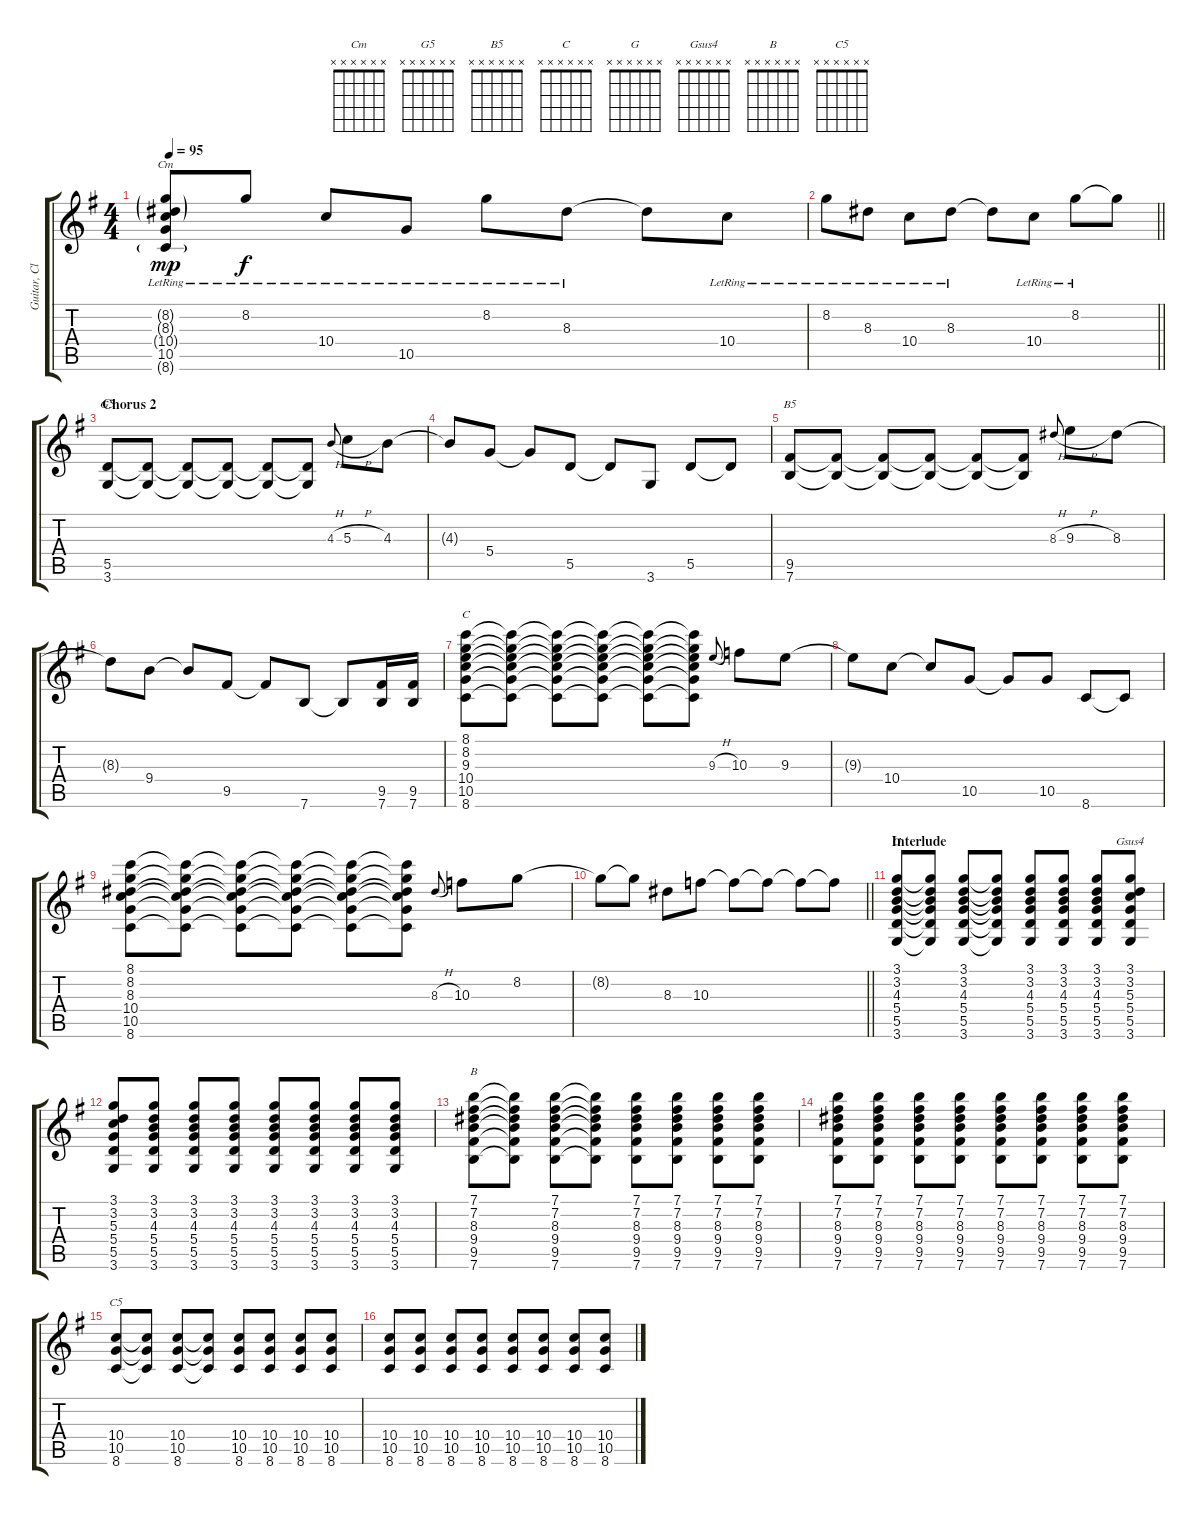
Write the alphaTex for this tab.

\track ("Guitar, Clean" "Guitar, Cl") {instrument electricguitarjazz}
\staff {score tabs}
\tuning (E4 B3 G3 D3 A2 E2) {hide}
\chord ("Cm" x x x x x x)
\chord ("G5" x x x x x x)
\chord ("B5" x x x x x x)
\chord ("C" x x x x x x)
\chord ("G" x x x x x x)
\chord ("Gsus4" x x x x x x)
\chord ("B" x x x x x x)
\chord ("C5" x x x x x x)
\ts (4 4)
\tempo 95
\clef g2
\ks g
(8.2{g} 8.3{g lr} 10.4{g lr} 10.5{lr} 8.6{g lr}).8{ch "Cm" dy mp} 8.2{lr}.8{dy f} 10.4{lr}.8 10.5{lr}.8 8.2{lr}.8 8.3{lr}.8 8.3{t}.8 10.4{lr}.8 |
\barLineRight lightlight
8.2{lr}.8 8.3{lr}.8 10.4{lr}.8 8.3{lr}.8 8.3{t}.8 10.4{lr}.8 8.2{lr}.8 8.2{t}.8 |
\section ("" "Chorus 2")
(5.5 3.6).8{ch "G5"} (5.5{t} 3.6{t}).8 (5.5{t} 3.6{t}).8 (5.5{t} 3.6{t}).8 (5.5{t} 3.6{t}).8 (5.5{t} 3.6{t}).8 4.3{h}.8{gr onbeat} 5.3{h}.8 4.3.8 |
4.3{t}.8 5.4.8 5.4{t}.8 5.5.8 5.5{t}.8 3.6.8 5.5.8 5.5{t}.8 |
(9.5 7.6).8{ch "B5"} (9.5{t} 7.6{t}).8 (9.5{t} 7.6{t}).8 (9.5{t} 7.6{t}).8 (9.5{t} 7.6{t}).8 (9.5{t} 7.6{t}).8 8.3{h}.8{gr onbeat} 9.3{h}.8 8.3.8 |
8.3{t}.8 9.4.8 9.4{t}.8 9.5.8 9.5{t}.8 7.6.8 7.6{t}.8 (9.5 7.6).16 (9.5 7.6).16 |
(8.1 8.2 9.3 10.4 10.5 8.6).8{ch "C"} (8.1{t} 8.2{t} 9.3{t} 10.4{t} 10.5{t} 8.6{t}).8 (8.1{t} 8.2{t} 9.3{t} 10.4{t} 10.5{t} 8.6{t}).8 (8.1{t} 8.2{t} 9.3{t} 10.4{t} 10.5{t} 8.6{t}).8 (8.1{t} 8.2{t} 9.3{t} 10.4{t} 10.5{t} 8.6{t}).8 (8.1{t} 8.2{t} 9.3{t} 10.4{t} 10.5{t} 8.6{t}).8 9.3{h}.8{gr onbeat} 10.3.8 9.3.8 |
9.3{t}.8 10.4.8 10.4{t}.8 10.5.8 10.5{t}.8 10.5.8 8.6.8 8.6{t}.8 |
(8.1 8.2 8.3 10.4 10.5 8.6).8 (8.1{t} 8.2{t} 8.3{t} 10.4{t} 10.5{t} 8.6{t}).8 (8.1{t} 8.2{t} 8.3{t} 10.4{t} 10.5{t} 8.6{t}).8 (8.1{t} 8.2{t} 8.3{t} 10.4{t} 10.5{t} 8.6{t}).8 (8.1{t} 8.2{t} 8.3{t} 10.4{t} 10.5{t} 8.6{t}).8 (8.1{t} 8.2{t} 8.3{t} 10.4{t} 10.5{t} 8.6{t}).8 8.3{h}.8{gr onbeat} 10.3.8 8.2.8 |
\barLineRight lightlight
8.2{t}.8 8.2{t}.8 8.3.8 10.3.8 10.3{t}.8 10.3{t}.8 10.3{t}.8 10.3{t}.8 |
\section ("" "Interlude")
(3.1 3.2 4.3 5.4 5.5 3.6).8{ch "G"} (3.1{t} 3.2{t} 4.3{t} 5.4{t} 5.5{t} 3.6{t}).8 (3.1 3.2 4.3 5.4 5.5 3.6).8 (3.1{t} 3.2{t} 4.3{t} 5.4{t} 5.5{t} 3.6{t}).8 (3.1 3.2 4.3 5.4 5.5 3.6).8 (3.1 3.2 4.3 5.4 5.5 3.6).8 (3.1 3.2 4.3 5.4 5.5 3.6).8 (3.1 3.2 5.3 5.4 5.5 3.6).8{ch "Gsus4"} |
(3.1 3.2 5.3 5.4 5.5 3.6).8 (3.1 3.2 4.3 5.4 5.5 3.6).8 (3.1 3.2 4.3 5.4 5.5 3.6).8 (3.1 3.2 4.3 5.4 5.5 3.6).8 (3.1 3.2 4.3 5.4 5.5 3.6).8 (3.1 3.2 4.3 5.4 5.5 3.6).8 (3.1 3.2 4.3 5.4 5.5 3.6).8 (3.1 3.2 4.3 5.4 5.5 3.6).8 |
(7.1 7.2 8.3 9.4 9.5 7.6).8{ch "B"} (7.1{t} 7.2{t} 8.3{t} 9.4{t} 9.5{t} 7.6{t}).8 (7.1 7.2 8.3 9.4 9.5 7.6).8 (7.1{t} 7.2{t} 8.3{t} 9.4{t} 9.5{t} 7.6{t}).8 (7.1 7.2 8.3 9.4 9.5 7.6).8 (7.1 7.2 8.3 9.4 9.5 7.6).8 (7.1 7.2 8.3 9.4 9.5 7.6).8 (7.1 7.2 8.3 9.4 9.5 7.6).8 |
(7.1 7.2 8.3 9.4 9.5 7.6).8 (7.1 7.2 8.3 9.4 9.5 7.6).8 (7.1 7.2 8.3 9.4 9.5 7.6).8 (7.1 7.2 8.3 9.4 9.5 7.6).8 (7.1 7.2 8.3 9.4 9.5 7.6).8 (7.1 7.2 8.3 9.4 9.5 7.6).8 (7.1 7.2 8.3 9.4 9.5 7.6).8 (7.1 7.2 8.3 9.4 9.5 7.6).8 |
(10.4 10.5 8.6).8{ch "C5"} (10.4{t} 10.5{t} 8.6{t}).8 (10.4 10.5 8.6).8 (10.4{t} 10.5{t} 8.6{t}).8 (10.4 10.5 8.6).8 (10.4 10.5 8.6).8 (10.4 10.5 8.6).8 (10.4 10.5 8.6).8 |
(10.4 10.5 8.6).8 (10.4 10.5 8.6).8 (10.4 10.5 8.6).8 (10.4 10.5 8.6).8 (10.4 10.5 8.6).8 (10.4 10.5 8.6).8 (10.4 10.5 8.6).8 (10.4 10.5 8.6).8
